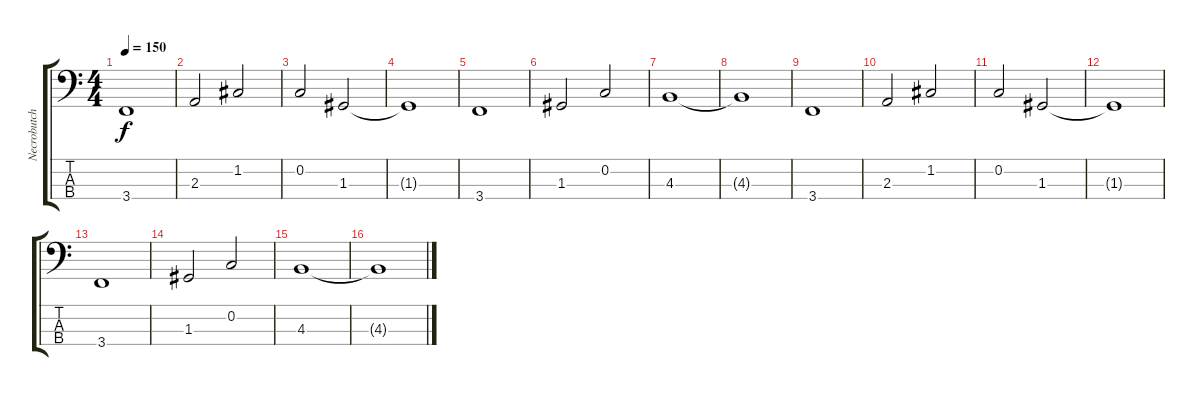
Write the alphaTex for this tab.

\track ("Necrobutcher" "Necrobutch") {instrument electricbassfinger}
\staff {score tabs}
\tuning (F2 C2 G1 D1) {hide}
\ts (4 4)
\tempo 150
\clef f4
\ks c
3.4.1{dy f instrument electricbassfinger} |
2.3.2 1.2.2 |
0.2.2 1.3.2 |
1.3{t}.1 |
3.4.1 |
1.3.2 0.2.2 |
4.3.1 |
4.3{t}.1 |
3.4.1 |
2.3.2 1.2.2 |
0.2.2 1.3.2 |
1.3{t}.1 |
3.4.1 |
1.3.2 0.2.2 |
4.3.1 |
4.3{t}.1
